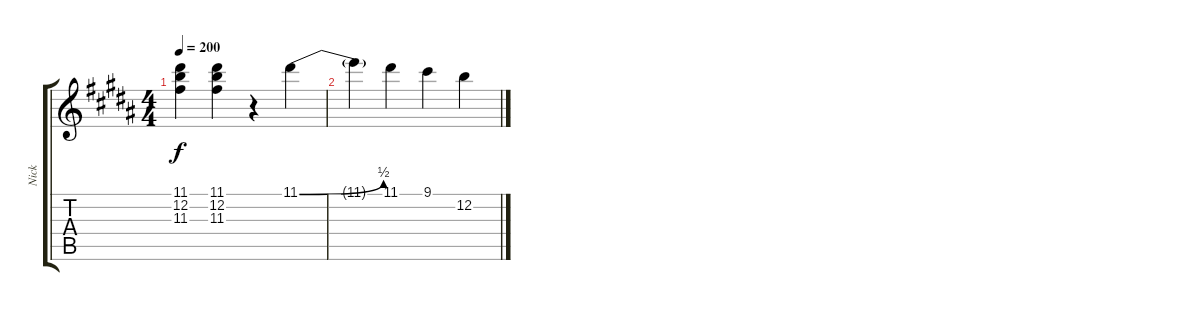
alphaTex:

\track ("Nick" "Nick") {instrument distortionguitar}
\staff {score tabs}
\tuning (E4 B3 G3 D3 A2 E2) {hide}
\ts (4 4)
\tempo 200
\clef g2
\ks b
(11.1 12.2 11.3).4{dy f} (11.1 12.2 11.3).4 r.4 11.1{be (bend 0 0 60 2)}.4 |
11.1{t}.4 11.1.4 9.1.4 12.2.4
